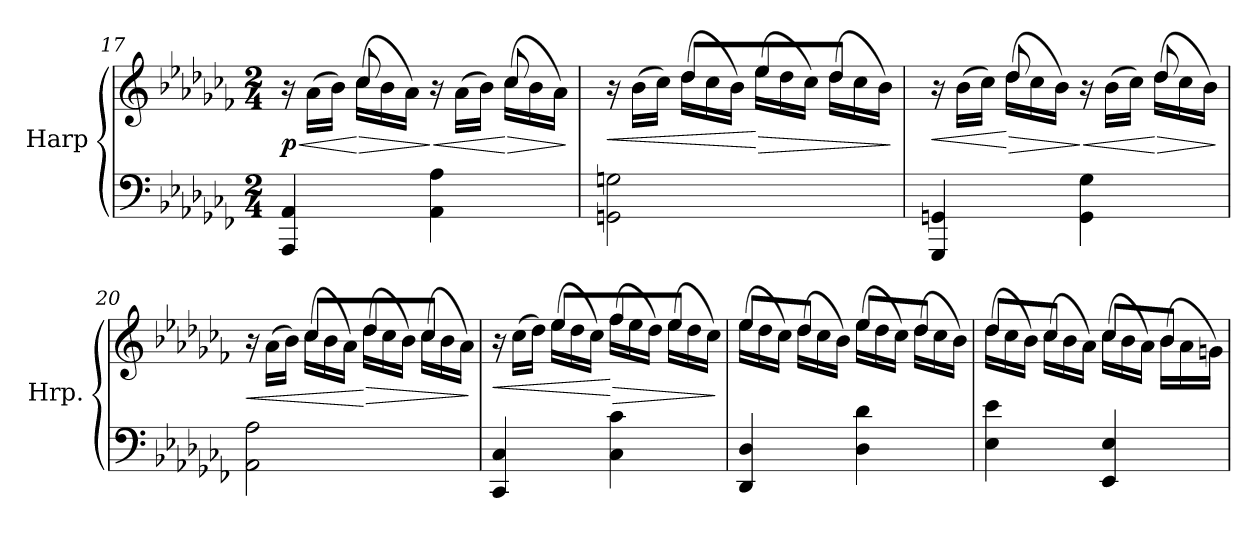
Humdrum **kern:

**kern	**kern	**dynam
*part1	*part1	*part1
*staff2	*staff1	*staff1/2
*I"Harp	*	*
*I'Hrp.	*	*
!!LO:LB:g=z
*clefF4	*clefG2	*
*k[b-e-a-d-g-c-f-]	*k[b-e-a-d-g-c-f-]	*
*M2/4	*M2/4	*
*	*Xtuplet	*
=17	=17	=17
!	!	!LO:HP:b
*	*^	*
!	!	!	!LO:DY:n=1:b
4AAA-/ 4AA-/	24r	8ryy	< p
.	(>24a-\LL	.	.
.	24b-\JJ)	.	.
!	!	!	!LO:HP:n=1:b
.	(>24cc-\LL	8cc-/	[ >
.	24b-\	.	.
.	24a-\JJ)	.	.
!	!	!	!LO:HP:n=1:b
4AA-\ 4A-\	24r	8ryy	] <
.	(>24a-\LL	.	.
.	24b-\JJ)	.	.
!	!	!	!LO:HP:n=1:b
.	(>24cc-\LL	8cc-/	[ >
.	24b-\	.	.
.	24a-\JJ)	.	.
*	*v	*v	*
.	.	]
=18	=18	=18
!	!	!LO:HP:b
*	*^	*
2GGn\ 2Gn\	24r	8ryy	<
.	(>24b-\LL	.	.
.	24cc-\JJ)	.	.
.	(>24dd-\LL	8dd-/L	.
.	24cc-\	.	.
.	24b-\JJ)	.	.
!	!	!	!LO:HP:n=1:b
.	(>24ee-\LL	8ee-/	[ >
.	24dd-\	.	.
.	24cc-\JJ)	.	.
.	(>24dd-\LL	8dd-/J	.
.	24cc-\	.	.
.	24b-\JJ)	.	.
*	*v	*v	*
.	.	]
=19	=19	=19
!	!	!LO:HP:b
*	*^	*
4GGG-/ 4GGn/	24r	8ryy	<
.	(>24b-\LL	.	.
.	24cc-\JJ)	.	.
!	!	!	!LO:HP:n=1:b
.	(>24dd-\LL	8dd-/	[ >
.	24cc-\	.	.
.	24b-\JJ)	.	.
!	!	!	!LO:HP:n=1:b
4GG\ 4G-\	24r	8ryy	] <
.	(>24b-\LL	.	.
.	24cc-\JJ)	.	.
!	!	!	!LO:HP:n=1:b
.	(>24dd-\LL	8dd-/	[ >
.	24cc-\	.	.
.	24b-\JJ)	.	.
*	*v	*v	*
.	.	]
=20	=20	=20
!	!	!LO:HP:b
*	*^	*
2AA-\ 2A-\	24r	8ryy	<
.	(>24a-\LL	.	.
.	24b-\JJ)	.	.
.	(>24cc-\LL	8cc-/L	.
.	24b-\	.	.
.	24a-\JJ)	.	.
!	!	!	!LO:HP:n=1:b
.	(>24dd-\LL	8dd-/	[ >
.	24cc-\	.	.
.	24b-\JJ)	.	.
.	(>24cc-\LL	8cc-/J	.
.	24b-\	.	.
.	24a-\JJ)	.	.
*	*v	*v	*
.	.	]
!!LO:LB:g=z
=21	=21	=21
!	!	!LO:HP:b
*	*^	*
4CC-/ 4C-/	24r	8ryy	<
.	(>24cc-\LL	.	.
.	24dd-\JJ)	.	.
.	(>24ee-\LL	8ee-/L	.
.	24dd-\	.	.
.	24cc-\JJ)	.	.
!	!	!	!LO:HP:n=1:b
4C-\ 4c-\	(>24ff-\LL	8ff-/	[ >
.	24ee-\	.	.
.	24dd-\JJ)	.	.
.	(>24ee-\LL	8ee-/J	.
.	24dd-\	.	.
.	24cc-\JJ)	.	.
*	*v	*v	*
.	.	]
=22	=22	=22
*	*^	*
4DD-/ 4D-/	(>24ee-\LL	8ee-/L	.
.	24dd-\	.	.
.	24cc-\JJ)	.	.
.	(>24dd-\LL	8dd-/J	.
.	24cc-\	.	.
.	24b-\JJ)	.	.
4D-\ 4d-\	(>24ee-\LL	8ee-/L	.
.	24dd-\	.	.
.	24cc-\JJ)	.	.
.	(>24dd-\LL	8dd-/J	.
.	24cc-\	.	.
.	24b-\JJ)	.	.
=23	=23	=23	=23
4E-\ 4e-\	(>24dd-\LL	8dd-/L	.
.	24cc-\	.	.
.	24b-\JJ)	.	.
.	(>24cc-\LL	8cc-/J	.
.	24b-\	.	.
.	24a-\JJ)	.	.
4EE-/ 4E-/	(>24cc-\LL	8cc-/L	.
.	24b-\	.	.
.	24a-\JJ)	.	.
.	(>24b-\LL	8b-/J	.
.	24a-\	.	.
.	24gn\JJ)	.	.
*	*v	*v	*
=	=	=
*-	*-	*-
